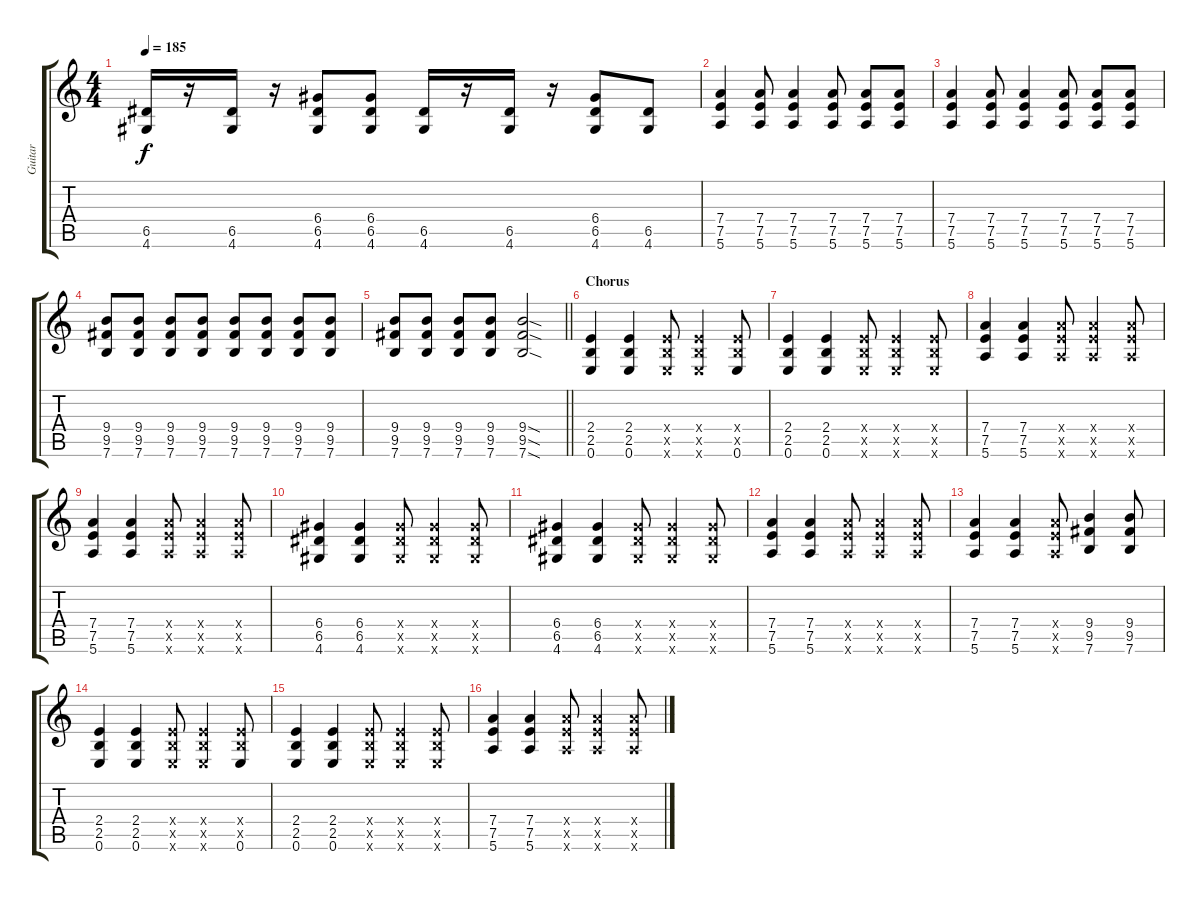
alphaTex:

\track ("Guitar" "Guitar") {instrument distortionguitar}
\staff {score tabs}
\tuning (E4 B3 G3 D3 A2 E2) {hide}
\ts (4 4)
\tempo 185
\clef g2
\ks c
(6.5 4.6).16{dy f} r.16 (6.5 4.6).16 r.16 (6.4 6.5 4.6).8 (6.4 6.5 4.6).8 (6.5 4.6).16 r.16 (6.5 4.6).16 r.16 (6.4 6.5 4.6).8 (6.5 4.6).8 |
(7.4 7.5 5.6).4 (7.4 7.5 5.6).8 (7.4 7.5 5.6).4 (7.4 7.5 5.6).8 (7.4 7.5 5.6).8 (7.4 7.5 5.6).8 |
(7.4 7.5 5.6).4 (7.4 7.5 5.6).8 (7.4 7.5 5.6).4 (7.4 7.5 5.6).8 (7.4 7.5 5.6).8 (7.4 7.5 5.6).8 |
(9.4 9.5 7.6).8 (9.4 9.5 7.6).8 (9.4 9.5 7.6).8 (9.4 9.5 7.6).8 (9.4 9.5 7.6).8 (9.4 9.5 7.6).8 (9.4 9.5 7.6).8 (9.4 9.5 7.6).8 |
\barLineRight lightlight
(9.4 9.5 7.6).8 (9.4 9.5 7.6).8 (9.4 9.5 7.6).8 (9.4 9.5 7.6).8 (9.4{sod} 9.5{sod} 7.6{sod}).2 |
\section ("" "Chorus")
(2.4 2.5 0.6).4 (2.4 2.5 0.6).4 (2.4{x} 2.5{x} 0.6{x}).8 (2.4{x} 2.5{x} 0.6{x}).4 (2.4{x} 2.5{x} 0.6).8 |
(2.4 2.5 0.6).4 (2.4 2.5 0.6).4 (2.4{x} 2.5{x} 0.6{x}).8 (2.4{x} 2.5{x} 0.6{x}).4 (2.4{x} 2.5{x} 0.6{x}).8 |
(7.4 7.5 5.6).4 (7.4 7.5 5.6).4 (7.4{x} 7.5{x} 5.6{x}).8 (7.4{x} 7.5{x} 5.6{x}).4 (7.4{x} 7.5{x} 5.6{x}).8 |
(7.4 7.5 5.6).4 (7.4 7.5 5.6).4 (7.4{x} 7.5{x} 5.6{x}).8 (7.4{x} 7.5{x} 5.6{x}).4 (7.4{x} 7.5{x} 5.6{x}).8 |
(6.4 6.5 4.6).4 (6.4 6.5 4.6).4 (6.4{x} 6.5{x} 4.6{x}).8 (6.4{x} 6.5{x} 4.6{x}).4 (6.4{x} 6.5{x} 4.6{x}).8 |
(6.4 6.5 4.6).4 (6.4 6.5 4.6).4 (6.4{x} 6.5{x} 4.6{x}).8 (6.4{x} 6.5{x} 4.6{x}).4 (6.4{x} 6.5{x} 4.6{x}).8 |
(7.4 7.5 5.6).4 (7.4 7.5 5.6).4 (7.4{x} 7.5{x} 5.6{x}).8 (7.4{x} 7.5{x} 5.6{x}).4 (7.4{x} 7.5{x} 5.6{x}).8 |
(7.4 7.5 5.6).4 (7.4 7.5 5.6).4 (7.4{x} 7.5{x} 5.6{x}).8 (9.4 9.5 7.6).4 (9.4 9.5 7.6).8 |
(2.4 2.5 0.6).4 (2.4 2.5 0.6).4 (2.4{x} 2.5{x} 0.6{x}).8 (2.4{x} 2.5{x} 0.6{x}).4 (2.4{x} 2.5{x} 0.6).8 |
(2.4 2.5 0.6).4 (2.4 2.5 0.6).4 (2.4{x} 2.5{x} 0.6{x}).8 (2.4{x} 2.5{x} 0.6{x}).4 (2.4{x} 2.5{x} 0.6{x}).8 |
(7.4 7.5 5.6).4 (7.4 7.5 5.6).4 (7.4{x} 7.5{x} 5.6{x}).8 (7.4{x} 7.5{x} 5.6{x}).4 (7.4{x} 7.5{x} 5.6{x}).8
